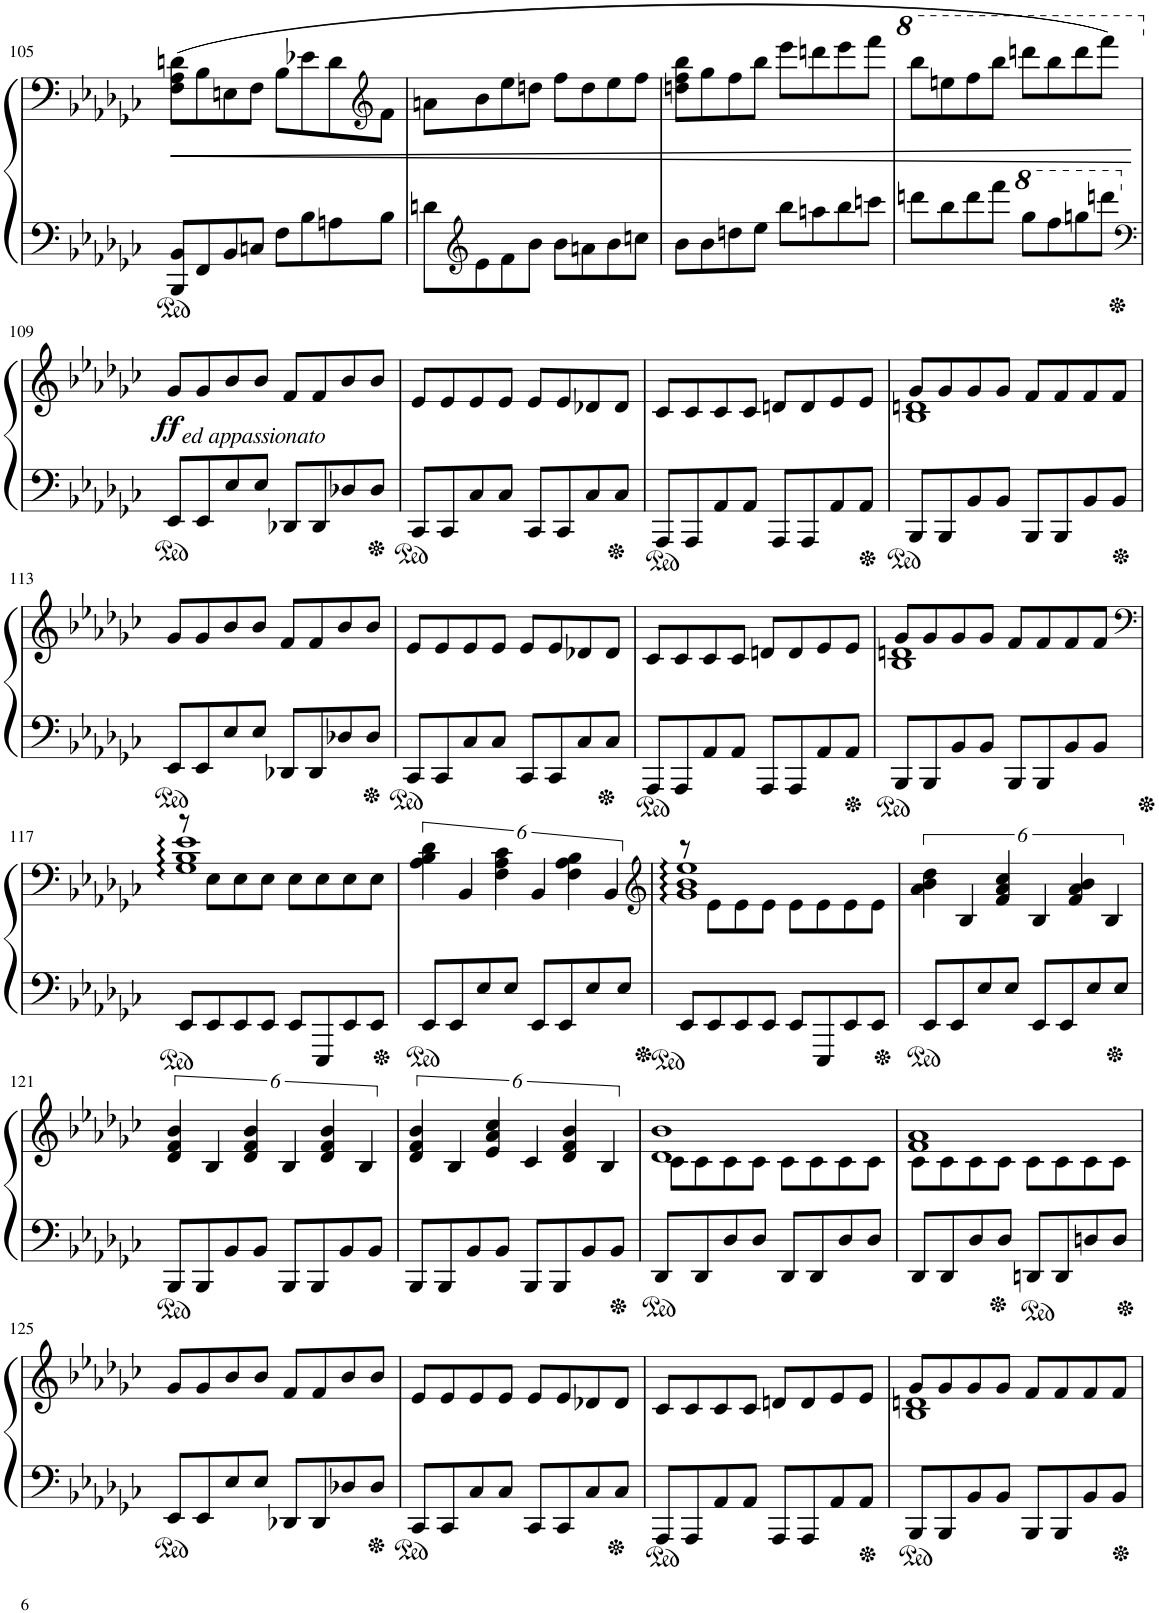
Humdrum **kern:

**kern	**kern	**dynam
*part1	*part1	*part1
*staff2	*staff1	*staff1/2
*I"ピアノ	*	*
!!LO:PB:g=z
*clefF4	*clefF4	*
*k[b-e-a-d-g-c-]	*k[b-e-a-d-g-c-]	*
*M2/2	*M2/2	*
*met(c|)	*met(c|)	*
=105	=105	=105
!	!	!LO:HP:b
8BBB-/ 8BB-/L	(8F\ 8A-\ 8dn\L	<
8FF/	8B-\	.
8BB-/	8En\	.
8Cn/J	8F\J	.
8F\L	8B-\L	.
8B-\	8e-X\	.
8An\	8d\	.
*	*clefG2	*
8B-\J	8f\J	.
=106	=106	=106
8dn\L	8an\L	.
*clefG2	*	*
8e-\	8b-\	.
8f\	8ee-\	.
8b-\J	8ddn\J	.
8b-\L	8ff\L	.
8an\	8dd\	.
8b-\	8ee-\	.
8ccn\J	8ff\J	.
=107	=107	=107
8b-\L	8ddn\ 8ff\ 8bb-\L	.
8b-\	8gg-\	.
8ddn\	8ff\	.
8ee-\J	8bb-\J	.
8bb-\L	8eee-\L	.
8aan\	8dddn\	.
8bb-\	8eee-\	.
8cccn\J	8fff\J	.
=108	=108	=108
*	*8va	*
8dddn\L	8bbb-\L	.
8bb-\	8eeen\	.
8ddd\	8fff\	.
8fff\J	8bbb-\J	.
*8va	*	*
8ggg-\L	8ddddn\L	.
8fff\	8bbb-\	.
8gggn\	8dddd\	.
8ddddn\J	8ffff\J)	.
.	.	[
!!LO:LB:g=z
=109	=109	=109
*clefF4	*	*
*X8va	*	*
*	*X8va	*
!	!LO:TX:b:i:t=ed appassionato	!
!	!	!LO:DY:b
8EE-/L	8g-/L	ff
8EE-/	8g-/	.
8E-/	8b-/	.
8E-/J	8b-/J	.
8DD-X/L	8f/L	.
8DD-/	8f/	.
8D-X/	8b-/	.
8D-/J	8b-/J	.
=110	=110	=110
8CC-/L	8e-/L	.
8CC-/	8e-/	.
8C-/	8e-/	.
8C-/J	8e-/J	.
8CC-/L	8e-/L	.
8CC-/	8e-/	.
8C-/	8d-X/	.
8C-/J	8d-/J	.
=111	=111	=111
8AAA-/L	8c-/L	.
8AAA-/	8c-/	.
8AA-/	8c-/	.
8AA-/J	8c-/J	.
8AAA-/L	8dn/L	.
8AAA-/	8d/	.
8AA-/	8e-/	.
8AA-/J	8e-/J	.
=112	=112	=112
*	*^	*
8BBB-/L	8g-/L	1B- 1dn	.
8BBB-/	8g-/	.	.
8BB-/	8g-/	.	.
8BB-/J	8g-/J	.	.
8BBB-/L	8f/L	.	.
8BBB-/	8f/	.	.
8BB-/	8f/	.	.
8BB-/J	8f/J	.	.
*	*v	*v	*
!!LO:LB:g=z
=113	=113	=113
8EE-/L	8g-/L	.
8EE-/	8g-/	.
8E-/	8b-/	.
8E-/J	8b-/J	.
8DD-X/L	8f/L	.
8DD-/	8f/	.
8D-X/	8b-/	.
8D-/J	8b-/J	.
=114	=114	=114
8CC-/L	8e-/L	.
8CC-/	8e-/	.
8C-/	8e-/	.
8C-/J	8e-/J	.
8CC-/L	8e-/L	.
8CC-/	8e-/	.
8C-/	8d-X/	.
8C-/J	8d-/J	.
=115	=115	=115
8AAA-/L	8c-/L	.
8AAA-/	8c-/	.
8AA-/	8c-/	.
8AA-/J	8c-/J	.
8AAA-/L	8dn/L	.
8AAA-/	8d/	.
8AA-/	8e-/	.
8AA-/J	8e-/J	.
=116	=116	=116
*	*^	*
8BBB-/L	8g-/L	1B- 1dn	.
8BBB-/	8g-/	.	.
8BB-/	8g-/	.	.
8BB-/J	8g-/J	.	.
8BBB-/L	8f/L	.	.
8BBB-/	8f/	.	.
8BB-/	8f/	.	.
8BB-/J	8f/J	.	.
!!LO:LB:g=z	!!
=117	=117	=117	=117
*	*clefF4	*	*
8EE-/L	8r	1G-:: 1B-:: 1e-::	.
8EE-/	8E-\L	.	.
8EE-/	8E-\	.	.
8EE-/J	8E-\J	.	.
8EE-/L	8E-\L	.	.
8EEE-/	8E-\	.	.
8EE-/	8E-\	.	.
8EE-/J	8E-\J	.	.
*	*v	*v	*
=118	=118	=118
8EE-/L	6A-\ 6B-\ 6d-\	.
8EE-/	.	.
.	6BB-/	.
8E-/	.	.
.	6F\ 6A-\ 6c-\	.
8E-/J	.	.
8EE-/L	6BB-/	.
8EE-/	.	.
.	6F\ 6A-\ 6B-\	.
8E-/	.	.
.	6BB-/	.
8E-/J	.	.
=119	=119	=119
*	*clefG2	*
*	*^	*
8EE-/L	8r	1g-:: 1b-:: 1ee-::	.
8EE-/	8e-\L	.	.
8EE-/	8e-\	.	.
8EE-/J	8e-\J	.	.
8EE-/L	8e-\L	.	.
8EEE-/	8e-\	.	.
8EE-/	8e-\	.	.
8EE-/J	8e-\J	.	.
*	*v	*v	*
=120	=120	=120
8EE-/L	6a-\ 6b-\ 6dd-\	.
8EE-/	.	.
.	6B-/	.
8E-/	.	.
.	6f/ 6a-/ 6cc-/	.
8E-/J	.	.
8EE-/L	6B-/	.
8EE-/	.	.
.	6f/ 6a-/ 6b-/	.
8E-/	.	.
.	6B-/	.
8E-/J	.	.
!!LO:LB:g=z
=121	=121	=121
8BBB-/L	6d-/ 6f/ 6b-/	.
8BBB-/	.	.
.	6B-/	.
8BB-/	.	.
.	6d-/ 6f/ 6b-/	.
8BB-/J	.	.
8BBB-/L	6B-/	.
8BBB-/	.	.
.	6d-/ 6f/ 6b-/	.
8BB-/	.	.
.	6B-/	.
8BB-/J	.	.
=122	=122	=122
8BBB-/L	6d-/ 6f/ 6b-/	.
8BBB-/	.	.
.	6B-/	.
8BB-/	.	.
.	6e-/ 6a-/ 6cc-/	.
8BB-/J	.	.
8BBB-/L	6c-/	.
8BBB-/	.	.
.	6d-/ 6f/ 6b-/	.
8BB-/	.	.
.	6B-/	.
8BB-/J	.	.
=123	=123	=123
*	*^	*
8DD-/L	1d- 1b-	8c-\L	.
8DD-/	.	8c-\	.
8D-/	.	8c-\	.
8D-/J	.	8c-\J	.
8DD-/L	.	8c-\L	.
8DD-/	.	8c-\	.
8D-/	.	8c-\	.
8D-/J	.	8c-\J	.
=124	=124	=124	=124
8DD-/L	1f 1a-	8c-\L	.
8DD-/	.	8c-\	.
8D-/	.	8c-\	.
8D-/J	.	8c-\J	.
8DDn/L	.	8c-\L	.
8DD/	.	8c-\	.
8Dn/	.	8c-\	.
8D/J	.	8c-\J	.
*	*v	*v	*
!!LO:LB:g=z
=125	=125	=125
8EE-/L	8g-/L	.
8EE-/	8g-/	.
8E-/	8b-/	.
8E-/J	8b-/J	.
8DD-X/L	8f/L	.
8DD-/	8f/	.
8D-X/	8b-/	.
8D-/J	8b-/J	.
=126	=126	=126
8CC-/L	8e-/L	.
8CC-/	8e-/	.
8C-/	8e-/	.
8C-/J	8e-/J	.
8CC-/L	8e-/L	.
8CC-/	8e-/	.
8C-/	8d-X/	.
8C-/J	8d-/J	.
=127	=127	=127
8AAA-/L	8c-/L	.
8AAA-/	8c-/	.
8AA-/	8c-/	.
8AA-/J	8c-/J	.
8AAA-/L	8dn/L	.
8AAA-/	8d/	.
8AA-/	8e-/	.
8AA-/J	8e-/J	.
=128	=128	=128
*	*^	*
8BBB-/L	8g-/L	1B- 1dn	.
8BBB-/	8g-/	.	.
8BB-/	8g-/	.	.
8BB-/J	8g-/J	.	.
8BBB-/L	8f/L	.	.
8BBB-/	8f/	.	.
8BB-/	8f/	.	.
8BB-/J	8f/J	.	.
*	*v	*v	*
=	=	=
*-	*-	*-
